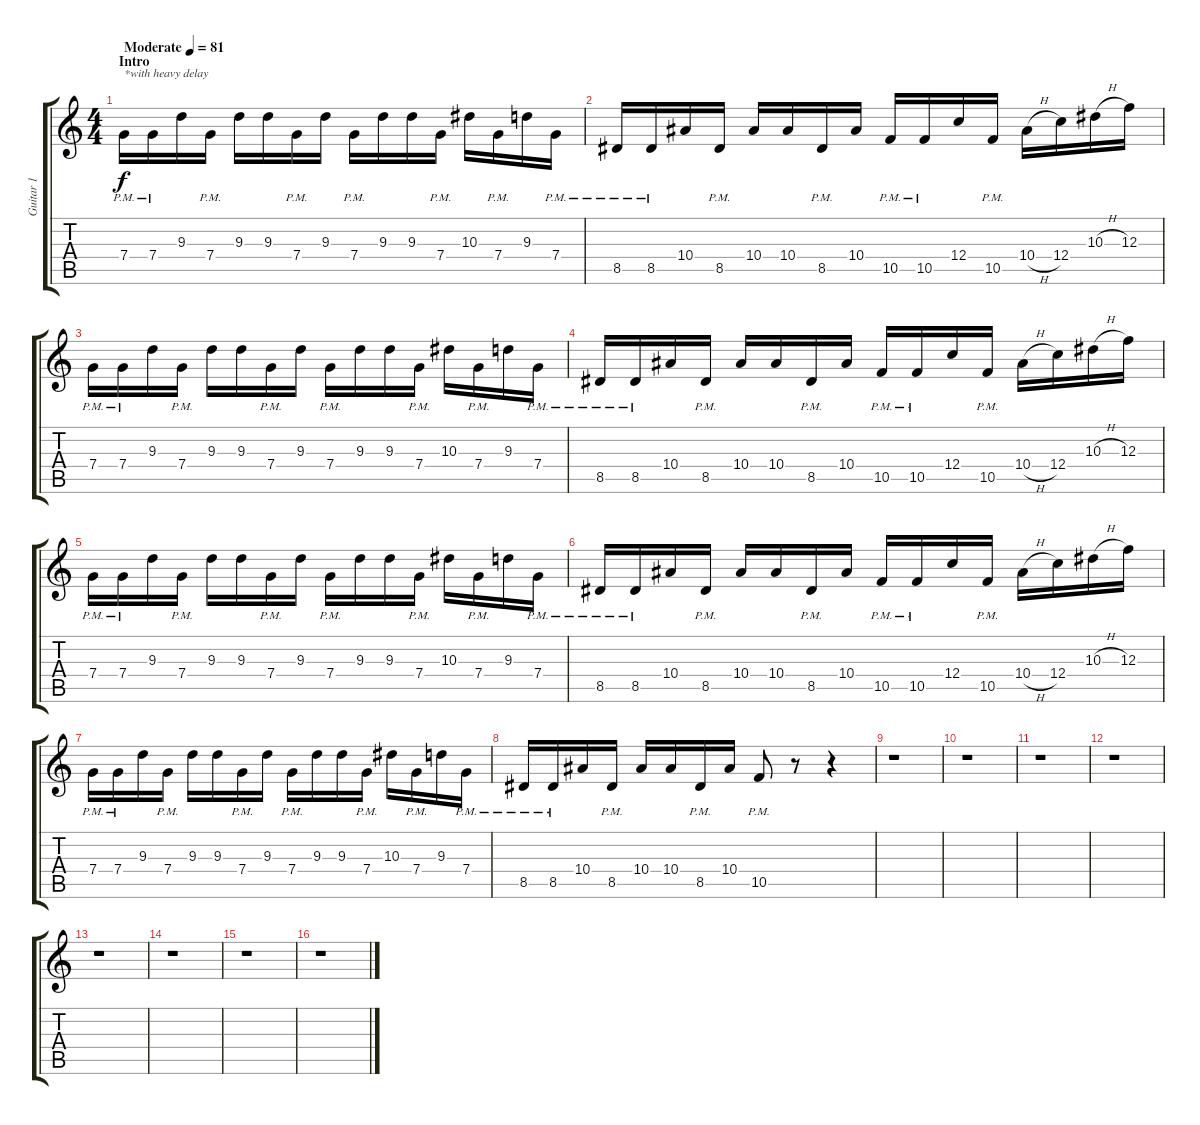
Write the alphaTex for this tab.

\track ("Guitar 1" "Guitar 1") {instrument electricguitarclean}
\staff {score tabs}
\tuning (D4 A3 F3 C3 G2 C2) {hide}
\ts (4 4)
\section ("" "Intro")
\tempo (81 "Moderate")
\clef g2
\ks c
7.4{pm}.16{txt "*with heavy delay" dy f instrument electricguitarclean} 7.4{pm}.16 9.3.16 7.4{pm}.16 9.3.16 9.3.16 7.4{pm}.16 9.3.16 7.4{pm}.16 9.3.16 9.3.16 7.4{pm}.16 10.3.16 7.4{pm}.16 9.3.16 7.4{pm}.16 |
8.5{pm}.16 8.5{pm}.16 10.4.16 8.5{pm}.16 10.4.16 10.4.16 8.5{pm}.16 10.4.16 10.5{pm}.16 10.5{pm}.16 12.4.16 10.5{pm}.16 10.4{h}.16 12.4.16 10.3{h}.16 12.3.16 |
7.4{pm}.16 7.4{pm}.16 9.3.16 7.4{pm}.16 9.3.16 9.3.16 7.4{pm}.16 9.3.16 7.4{pm}.16 9.3.16 9.3.16 7.4{pm}.16 10.3.16 7.4{pm}.16 9.3.16 7.4{pm}.16 |
8.5{pm}.16 8.5{pm}.16 10.4.16 8.5{pm}.16 10.4.16 10.4.16 8.5{pm}.16 10.4.16 10.5{pm}.16 10.5{pm}.16 12.4.16 10.5{pm}.16 10.4{h}.16 12.4.16 10.3{h}.16 12.3.16 |
7.4{pm}.16 7.4{pm}.16 9.3.16 7.4{pm}.16 9.3.16 9.3.16 7.4{pm}.16 9.3.16 7.4{pm}.16 9.3.16 9.3.16 7.4{pm}.16 10.3.16 7.4{pm}.16 9.3.16 7.4{pm}.16 |
8.5{pm}.16 8.5{pm}.16 10.4.16 8.5{pm}.16 10.4.16 10.4.16 8.5{pm}.16 10.4.16 10.5{pm}.16 10.5{pm}.16 12.4.16 10.5{pm}.16 10.4{h}.16 12.4.16 10.3{h}.16 12.3.16 |
7.4{pm}.16 7.4{pm}.16 9.3.16 7.4{pm}.16 9.3.16 9.3.16 7.4{pm}.16 9.3.16 7.4{pm}.16 9.3.16 9.3.16 7.4{pm}.16 10.3.16 7.4{pm}.16 9.3.16 7.4{pm}.16 |
8.5{pm}.16 8.5{pm}.16 10.4.16 8.5{pm}.16 10.4.16 10.4.16 8.5{pm}.16 10.4.16 10.5{pm}.8 r.8 r.4 |
r.1 |
r.1 |
r.1 |
r.1 |
r.1 |
r.1 |
r.1 |
r.1
